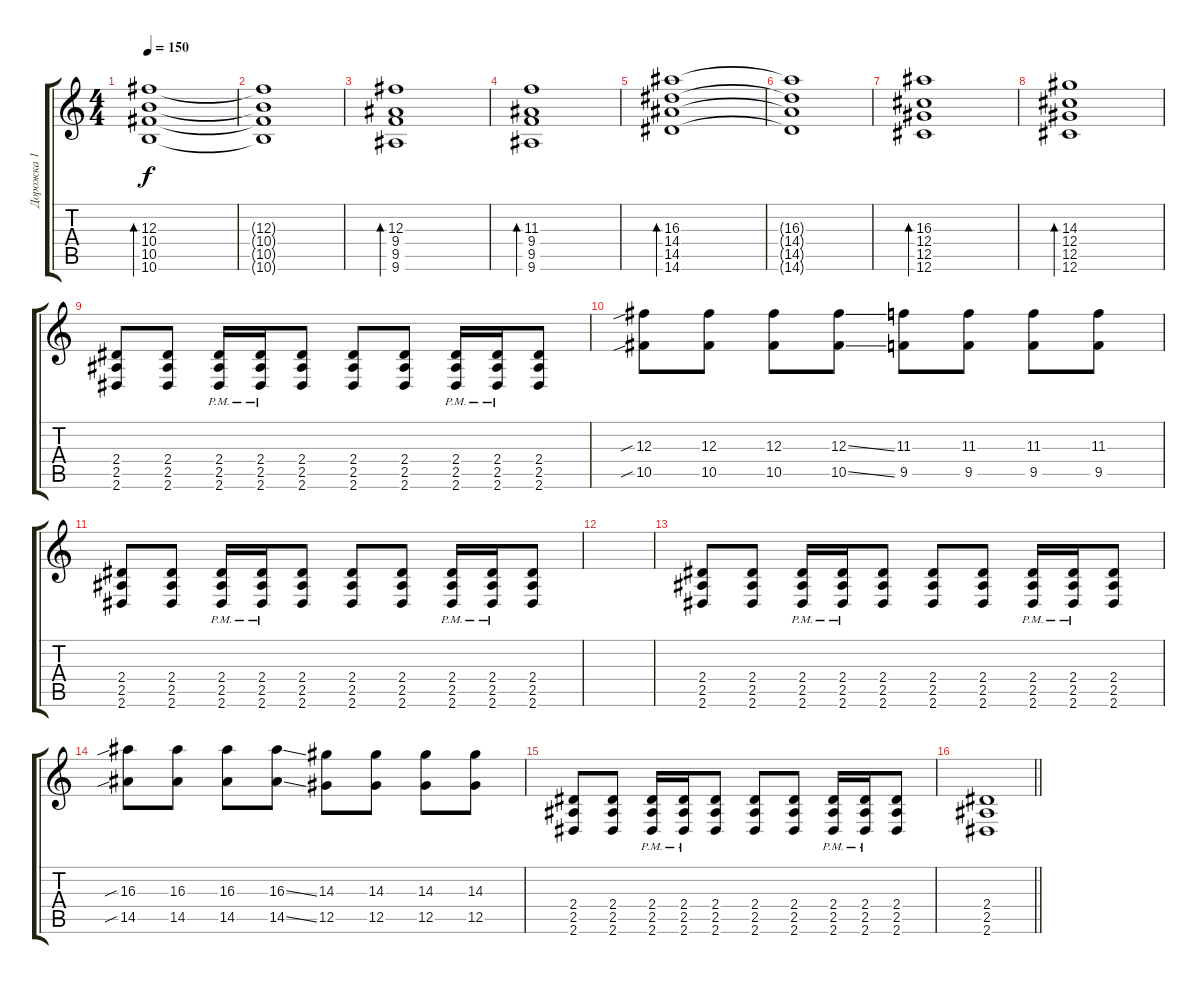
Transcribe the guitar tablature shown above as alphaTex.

\track ("Дорожка 1" "Дорожка 1") {instrument distortionguitar}
\staff {score tabs}
\tuning (Eb4 Bb3 Gb3 Db3 Ab2 Db2) {hide}
\ts (4 4)
\tempo 150
\clef g2
\ks c
(12.3 10.4 10.5 10.6).1{bd 60 dy f} |
(12.3{t} 10.4{t} 10.5{t} 10.6{t}).1 |
(12.3 9.4 9.5 9.6).1{bd 60} |
(11.3 9.4 9.5 9.6).1{bd 60} |
(16.3 14.4 14.5 14.6).1{bd 60} |
(16.3{t} 14.4{t} 14.5{t} 14.6{t}).1 |
(16.3 12.4 12.5 12.6).1{bd 60} |
(14.3 12.4 12.5 12.6).1{bd 60} |
(2.4 2.5 2.6).8{instrument distortionguitar} (2.4 2.5 2.6).8 (2.4{pm} 2.5{pm} 2.6{pm}).16 (2.4{pm} 2.5{pm} 2.6{pm}).16 (2.4 2.5 2.6).8 (2.4 2.5 2.6).8 (2.4 2.5 2.6).8 (2.4{pm} 2.5{pm} 2.6{pm}).16 (2.4{pm} 2.5{pm} 2.6{pm}).16 (2.4 2.5 2.6).8 |
(12.3{sib} 10.5{sib}).8 (12.3 10.5).8 (12.3 10.5).8 (12.3{ss} 10.5{ss}).8 (11.3 9.5).8 (11.3 9.5).8 (11.3 9.5).8 (11.3 9.5).8 |
(2.4 2.5 2.6).8 (2.4 2.5 2.6).8 (2.4{pm} 2.5{pm} 2.6{pm}).16 (2.4{pm} 2.5{pm} 2.6{pm}).16 (2.4 2.5 2.6).8 (2.4 2.5 2.6).8 (2.4 2.5 2.6).8 (2.4{pm} 2.5{pm} 2.6{pm}).16 (2.4{pm} 2.5{pm} 2.6{pm}).16 (2.4 2.5 2.6).8 |
|
(2.4 2.5 2.6).8 (2.4 2.5 2.6).8 (2.4{pm} 2.5{pm} 2.6{pm}).16 (2.4{pm} 2.5{pm} 2.6{pm}).16 (2.4 2.5 2.6).8 (2.4 2.5 2.6).8 (2.4 2.5 2.6).8 (2.4{pm} 2.5{pm} 2.6{pm}).16 (2.4{pm} 2.5{pm} 2.6{pm}).16 (2.4 2.5 2.6).8 |
(16.3{sib} 14.5{sib}).8 (16.3 14.5).8 (16.3 14.5).8 (16.3{ss} 14.5{ss}).8 (14.3 12.5).8 (14.3 12.5).8 (14.3 12.5).8 (14.3 12.5).8 |
(2.4 2.5 2.6).8 (2.4 2.5 2.6).8 (2.4{pm} 2.5{pm} 2.6{pm}).16 (2.4{pm} 2.5{pm} 2.6{pm}).16 (2.4 2.5 2.6).8 (2.4 2.5 2.6).8 (2.4 2.5 2.6).8 (2.4{pm} 2.5{pm} 2.6{pm}).16 (2.4{pm} 2.5{pm} 2.6{pm}).16 (2.4 2.5 2.6).8 |
\barLineRight lightlight
(2.4 2.5 2.6).1
